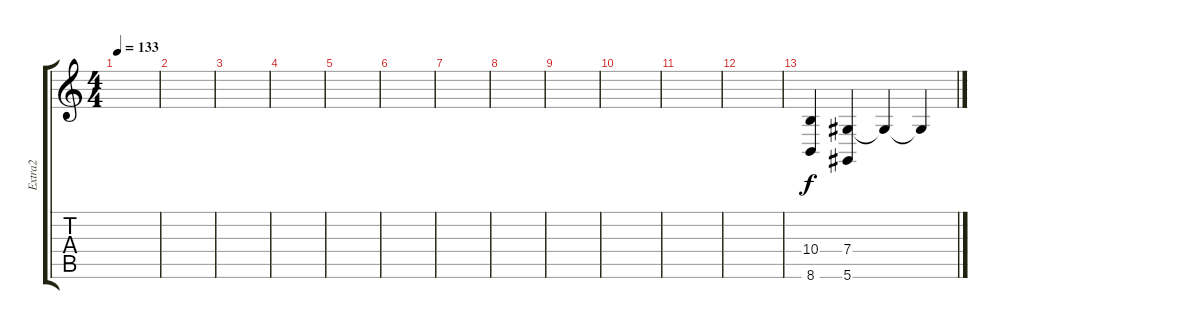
\track ("Extra2" "Extra2") {instrument synthstrings1}
\staff {score tabs}
\tuning (Eb4 Bb3 Gb3 Db3 Ab2 Eb2) {hide}
\ts (4 4)
\tempo 133
\clef g2
\ks c
|
|
|
|
|
|
|
|
|
|
|
|
(10.4 8.6).4 (7.4 5.6).4 7.4{t}.4 7.4{t}.4
